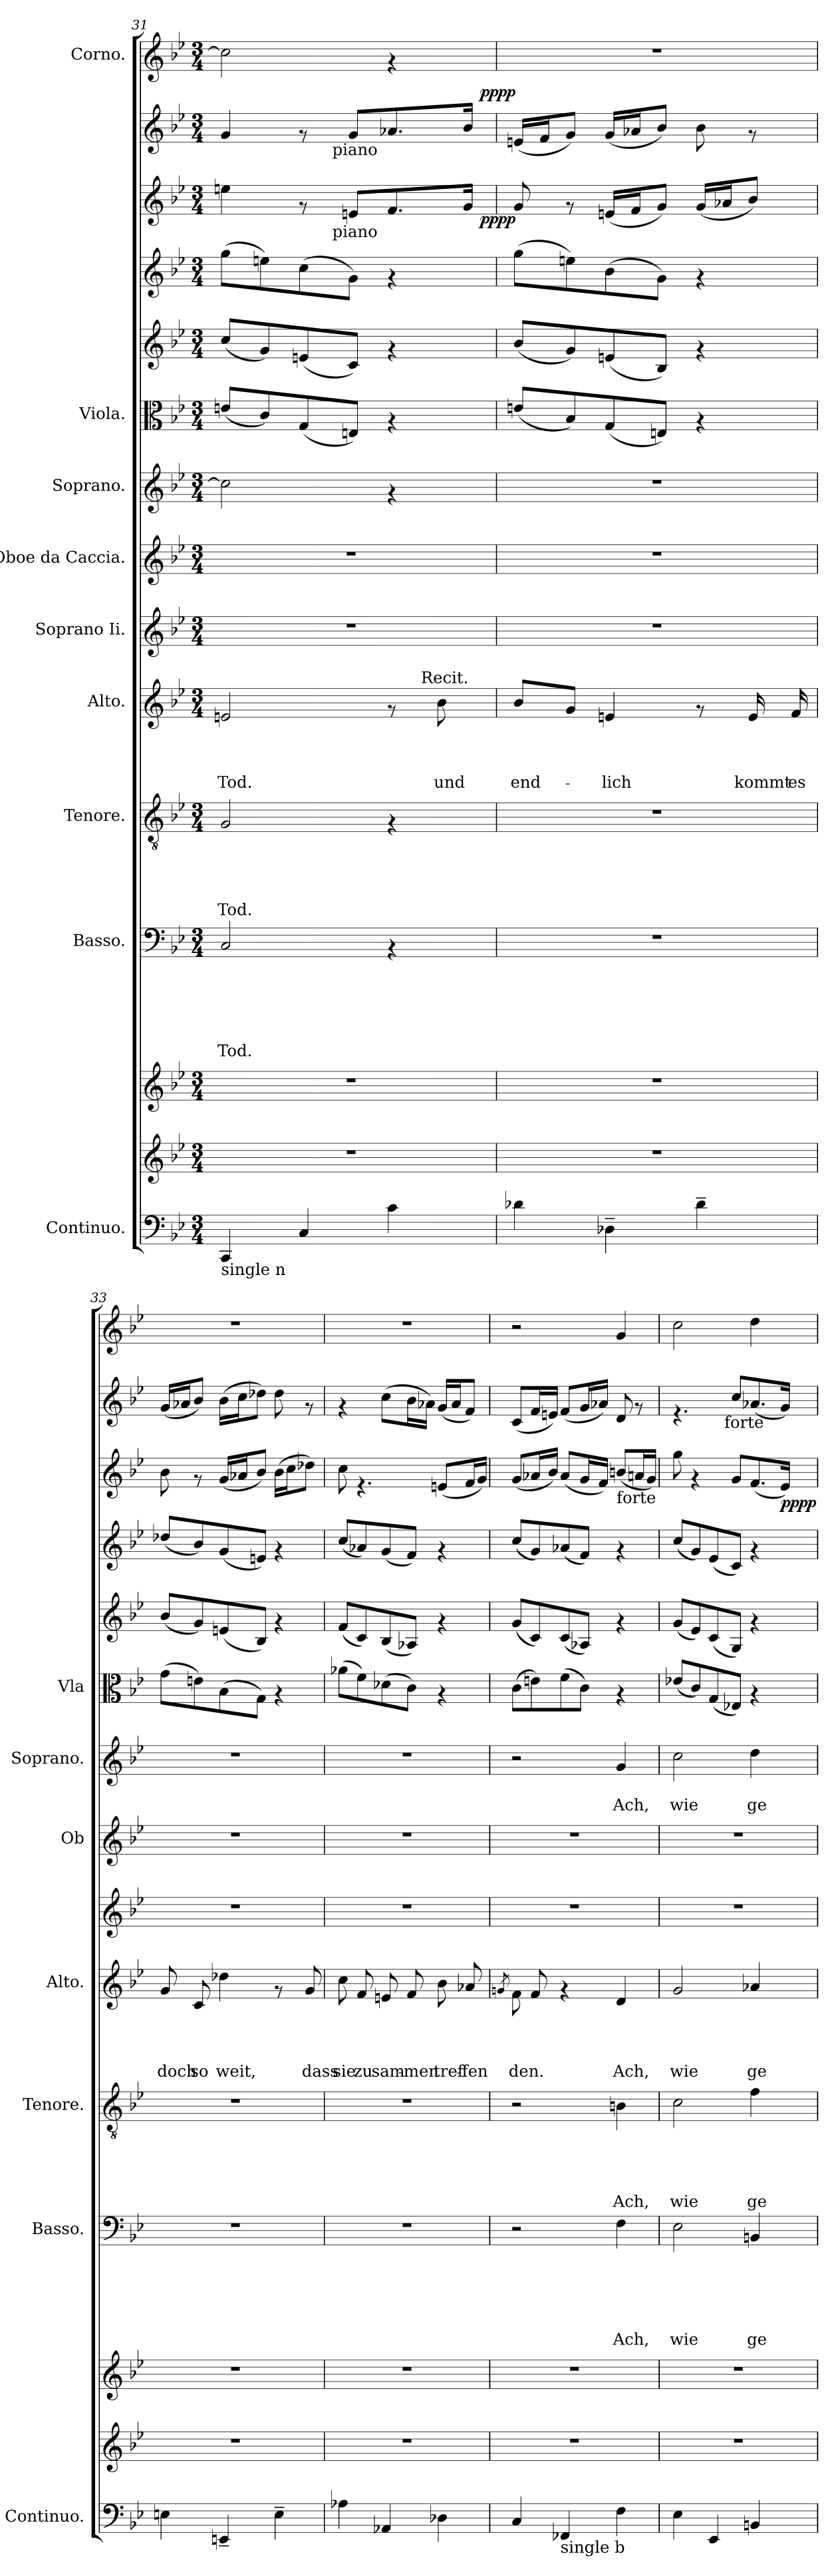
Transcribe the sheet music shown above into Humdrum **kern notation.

**kern	**kern	**kern	**kern	**text	**text	**text	**text	**text	**text	**kern	**text	**text	**text	**text	**text	**kern	**text	**text	**text	**text	**kern	**kern	**kern	**text	**text	**kern	**kern	**kern	**kern	**dynam	**kern	**dynam	**kern
*part15	*part14	*part13	*part12	*part12	*part12	*part12	*part12	*part12	*part12	*part11	*part11	*part11	*part11	*part11	*part11	*part10	*part10	*part10	*part10	*part10	*part9	*part8	*part7	*part7	*part7	*part6	*part5	*part4	*part3	*part3	*part2	*part2	*part1
*staff15	*staff14	*staff13	*staff12	*staff12	*staff12	*staff12	*staff12	*staff12	*staff12	*staff11	*staff11	*staff11	*staff11	*staff11	*staff11	*staff10	*staff10	*staff10	*staff10	*staff10	*staff9	*staff8	*staff7	*staff7	*staff7	*staff6	*staff5	*staff4	*staff3	*staff3	*staff2	*staff2	*staff1
*I"Continuo.	*	*	*I"Basso.	*	*	*	*	*	*	*I"Tenore.	*	*	*	*	*	*I"Alto.	*	*	*	*	*I"Soprano Ii.	*I"Oboe da Caccia.	*I"Soprano.	*	*	*I"Viola.	*	*	*	*	*	*	*I"Corno.
*I'Continuo.	*	*	*I'Basso.	*	*	*	*	*	*	*I'Tenore.	*	*	*	*	*	*I'Alto.	*	*	*	*	*	*I'Ob	*I'Soprano.	*	*	*I'Vla	*	*	*	*	*	*	*
*clefF4	*clefG2	*clefG2	*clefF4	*	*	*	*	*	*	*clefGv2	*	*	*	*	*	*clefG2	*	*	*	*	*clefG2	*clefG2	*clefG2	*	*	*clefC3	*clefG2	*clefG2	*clefG2	*	*clefG2	*	*clefG2
*k[b-e-]	*k[b-e-]	*k[b-e-]	*k[b-e-]	*	*	*	*	*	*	*k[b-e-]	*	*	*	*	*	*k[b-e-]	*	*	*	*	*k[b-e-]	*k[b-e-]	*k[b-e-]	*	*	*k[b-e-]	*k[b-e-]	*k[b-e-]	*k[b-e-]	*	*k[b-e-]	*	*k[b-e-]
*B-:	*B-:	*B-:	*B-:	*	*	*	*	*	*	*B-:	*	*	*	*	*	*B-:	*	*	*	*	*B-:	*B-:	*B-:	*	*	*B-:	*B-:	*B-:	*B-:	*	*B-:	*	*B-:
*M3/4	*M3/4	*M3/4	*M3/4	*	*	*	*	*	*	*M3/4	*	*	*	*	*	*M3/4	*	*	*	*	*M3/4	*M3/4	*M3/4	*	*	*M3/4	*M3/4	*M3/4	*M3/4	*	*M3/4	*	*M3/4
=31	=31	=31	=31	=31	=31	=31	=31	=31	=31	=31	=31	=31	=31	=31	=31	=31	=31	=31	=31	=31	=31	=31	=31	=31	=31	=31	=31	=31	=31	=31	=31	=31	=31
!LO:TX:b:t=single n	!	!	!	!	!	!	!	!	!	!	!	!	!	!	!	!	!	!	!	!	!	!	!	!	!	!	!	!	!	!	!	!	!
!	!	!	!	!	!	!	!	!	!LO:LY:b	!	!	!	!	!	!LO:LY:b	!	!	!	!	!LO:LY:b	!	!	!	!	!	!	!	!	!	!	!	!	!
*	*	*	*	*	*	*	*	*	*	*	*	*	*	*	*	*^	*	*	*	*	*	*	*	*	*	*	*	*	*^	*	*^	*	*
*	*	*	*	*	*	*	*	*	*	*	*	*	*	*	*	*	*	*	*	*	*	*	*	*	*	*	*	*	*	*	*^	*	*	*^	*	*
4CC/	2.r	2.r	2C/	.	.	.	.	.	Tod.	2G/	.	.	.	.	Tod.	2en/	2ryy	.	.	.	Tod.	2.r	2.r	2cc\]	.	.	(<8en/L	(<8cc/L	(>8gg\L	4een\	2ryy	4ryy	.	4g/	2ryy	4ryy	.	2cc\]
.	.	.	.	.	.	.	.	.	.	.	.	.	.	.	.	.	.	.	.	.	.	.	.	.	.	.	8c/)	8g/)	8een\)	.	.	.	.	.	.	.	.	.
4C/	.	.	.	.	.	.	.	.	.	.	.	.	.	.	.	.	.	.	.	.	.	.	.	.	.	.	(<8G/	(<8en/	(>8cc\	8rf	.	16.ryy	.	8rf	.	16.ryy	.	.
!	!	!	!	!	!	!	!	!	!	!	!	!	!	!	!	!	!	!	!	!	!	!	!	!	!	!	!	!	!	!	!	!	!	!	!	!LO:TX:b:t=piano	!	!
!	!	!	!	!	!	!	!	!	!	!	!	!	!	!	!	!	!	!	!	!	!	!	!	!	!	!	!	!	!	!	!	!LO:TX:b:t=piano	!	!	!	!	!	!
.	.	.	.	.	.	.	.	.	.	.	.	.	.	.	.	.	.	.	.	.	.	.	.	.	.	.	.	.	.	.	.	4ryy	.	.	.	4ryy	.	.
.	.	.	.	.	.	.	.	.	.	.	.	.	.	.	.	.	.	.	.	.	.	.	.	.	.	.	8En/J)	8c/J)	8g\J)	8en/L	.	.	.	8g/L	.	.	.	.
4c\	.	.	4rAA	.	.	.	.	.	.	4rF	.	.	.	.	.	8rf	16.ryy	.	.	.	.	.	.	4rf	.	.	4rG	4rf	4rf	8.f/	8..ryy	.	.	8.a-X/	8..ryy	.	.	4rf
!	!	!	!	!	!	!	!	!	!	!	!	!	!	!	!	!	!LO:TX:a:t=Recit.	!	!	!	!	!	!	!	!	!	!	!	!	!	!	!	!	!	!	!	!	!
.	.	.	.	.	.	.	.	.	.	.	.	.	.	.	.	.	8ryy	.	.	.	.	.	.	.	.	.	.	.	.	.	.	8ryy	.	.	.	8ryy	.	.
!	!	!	!	!	!	!	!	!	!	!	!	!	!	!	!	!	!	!	!	!	!LO:LY:b	!	!	!	!	!	!	!	!	!	!	!	!	!	!	!	!	!
.	.	.	.	.	.	.	.	.	.	.	.	.	.	.	.	8b-\	.	.	.	.	und	.	.	.	.	.	.	.	.	.	.	.	.	.	.	.	.	.
.	.	.	.	.	.	.	.	.	.	.	.	.	.	.	.	.	.	.	.	.	.	.	.	.	.	.	.	.	.	16g/Jk	.	.	.	16b-/Jk	.	.	.	.
!	!	!	!	!	!	!	!	!	!	!	!	!	!	!	!	!	!	!	!	!	!	!	!	!	!	!	!	!	!	!	!	!	!LO:DY:b	!	!	!	!LO:DY:a	!
.	.	.	.	.	.	.	.	.	.	.	.	.	.	.	.	.	32ryy	.	.	.	.	.	.	.	.	.	.	.	.	.	32ryy	32ryy	pppp	.	32ryy	32ryy	pppp	.
!!LO:PB:g=z
=32	=32	=32	=32	=32	=32	=32	=32	=32	=32	=32	=32	=32	=32	=32	=32	=32	=32	=32	=32	=32	=32	=32	=32	=32	=32	=32	=32	=32	=32	=32	=32	=32	=32	=32	=32	=32	=32	=32
!	!	!	!	!	!	!	!	!	!	!	!	!	!	!	!	!	!	!	!	!	!LO:LY:b	!	!	!	!	!	!	!	!	!	!	!	!	!	!	!	!	!
*	*	*	*	*	*	*	*	*	*	*	*	*	*	*	*	*	*	*	*	*	*	*	*	*	*	*	*	*	*	*v	*v	*v	*	*	*	*	*	*
*	*	*	*	*	*	*	*	*	*	*	*	*	*	*	*	*v	*v	*	*	*	*	*	*	*	*	*	*	*	*	*	*	*v	*v	*v	*	*
4d-X\	2.r	2.r	2.r	.	.	.	.	.	.	2.r	.	.	.	.	.	8b-/L	.	.	.	end-	2.r	2.r	2.r	.	.	(<8en/L	(<8b-/L	(>8gg\L	8g/	.	(<16en/LL	.	2.r
.	.	.	.	.	.	.	.	.	.	.	.	.	.	.	.	.	.	.	.	.	.	.	.	.	.	.	.	.	.	.	16f/J	.	.
.	.	.	.	.	.	.	.	.	.	.	.	.	.	.	.	8g/J	.	.	.	.	.	.	.	.	.	8B-/)	8g/)	8een\)	8rf	.	8g/J)	.	.
!	!	!	!	!	!	!	!	!	!	!	!	!	!	!	!	!	!	!	!	!LO:LY:b	!	!	!	!	!	!	!	!	!	!	!	!	!
4D-X~>\	.	.	.	.	.	.	.	.	.	.	.	.	.	.	.	4en/	.	.	.	-lich	.	.	.	.	.	(<8G/	(<8en/	(>8b-\	(<16en/LL	.	(<16g/LL	.	.
.	.	.	.	.	.	.	.	.	.	.	.	.	.	.	.	.	.	.	.	.	.	.	.	.	.	.	.	.	16f/J	.	16a-X/J	.	.
.	.	.	.	.	.	.	.	.	.	.	.	.	.	.	.	.	.	.	.	.	.	.	.	.	.	8En/J)	8B-/J)	8g\J)	8g/J)	.	8b-/J)	.	.
4d-~>\	.	.	.	.	.	.	.	.	.	.	.	.	.	.	.	8rf	.	.	.	.	.	.	.	.	.	4rG	4rf	4rf	(<16g/LL	.	8b-\	.	.
.	.	.	.	.	.	.	.	.	.	.	.	.	.	.	.	.	.	.	.	.	.	.	.	.	.	.	.	.	16a-X/J	.	.	.	.
!	!	!	!	!	!	!	!	!	!	!	!	!	!	!	!	!	!	!	!	!LO:LY:b	!	!	!	!	!	!	!	!	!	!	!	!	!
.	.	.	.	.	.	.	.	.	.	.	.	.	.	.	.	16e/	.	.	.	kommt	.	.	.	.	.	.	.	.	8b-/J)	.	8rf	.	.
!	!	!	!	!	!	!	!	!	!	!	!	!	!	!	!	!	!	!	!	!LO:LY:b	!	!	!	!	!	!	!	!	!	!	!	!	!
.	.	.	.	.	.	.	.	.	.	.	.	.	.	.	.	16f/	.	.	.	es	.	.	.	.	.	.	.	.	.	.	.	.	.
=33	=33	=33	=33	=33	=33	=33	=33	=33	=33	=33	=33	=33	=33	=33	=33	=33	=33	=33	=33	=33	=33	=33	=33	=33	=33	=33	=33	=33	=33	=33	=33	=33	=33
!	!	!	!	!	!	!	!	!	!	!	!	!	!	!	!	!	!	!	!	!LO:LY:b	!	!	!	!	!	!	!	!	!	!	!	!	!
4En<\	2.r	2.r	2.r	.	.	.	.	.	.	2.r	.	.	.	.	.	8g/	.	.	.	doch	2.r	2.r	2.r	.	.	(>8g\L	(<8b-/L	(<8dd-X/L	8b-\	.	(<16g/LL	.	2.r
.	.	.	.	.	.	.	.	.	.	.	.	.	.	.	.	.	.	.	.	.	.	.	.	.	.	.	.	.	.	.	16a-X/J	.	.
!	!	!	!	!	!	!	!	!	!	!	!	!	!	!	!	!	!	!	!	!LO:LY:b	!	!	!	!	!	!	!	!	!	!	!	!	!
.	.	.	.	.	.	.	.	.	.	.	.	.	.	.	.	8c/	.	.	.	so	.	.	.	.	.	8en\)	8g/)	8b-/)	8rf	.	8b-/J)	.	.
!	!	!	!	!	!	!	!	!	!	!	!	!	!	!	!	!	!	!	!	!LO:LY:b	!	!	!	!	!	!	!	!	!	!	!	!	!
4EEn~</	.	.	.	.	.	.	.	.	.	.	.	.	.	.	.	4dd-X\	.	.	.	weit,	.	.	.	.	.	(>8B-\	(<8en/	(<8g/	(<16g/LL	.	(>16b-\LL	.	.
.	.	.	.	.	.	.	.	.	.	.	.	.	.	.	.	.	.	.	.	.	.	.	.	.	.	.	.	.	16a-X/J	.	16cc\J	.	.
.	.	.	.	.	.	.	.	.	.	.	.	.	.	.	.	.	.	.	.	.	.	.	.	.	.	8G\J)	8B-/J)	8en/J)	8b-/J)	.	8dd-X\J)	.	.
4E~>\	.	.	.	.	.	.	.	.	.	.	.	.	.	.	.	8rf	.	.	.	.	.	.	.	.	.	4rG	4rf	4rf	(>16b-\LL	.	8dd-\	.	.
.	.	.	.	.	.	.	.	.	.	.	.	.	.	.	.	.	.	.	.	.	.	.	.	.	.	.	.	.	16cc\J	.	.	.	.
!	!	!	!	!	!	!	!	!	!	!	!	!	!	!	!	!	!	!	!	!LO:LY:b	!	!	!	!	!	!	!	!	!	!	!	!	!
.	.	.	.	.	.	.	.	.	.	.	.	.	.	.	.	8g/	.	.	.	dass	.	.	.	.	.	.	.	.	8dd-X\J)	.	8rf	.	.
=34	=34	=34	=34	=34	=34	=34	=34	=34	=34	=34	=34	=34	=34	=34	=34	=34	=34	=34	=34	=34	=34	=34	=34	=34	=34	=34	=34	=34	=34	=34	=34	=34	=34
!	!	!	!	!	!	!	!	!	!	!	!	!	!	!	!	!	!	!	!	!LO:LY:b	!	!	!	!	!	!	!	!	!	!	!	!	!
4A-X\	2.r	2.r	2.r	.	.	.	.	.	.	2.r	.	.	.	.	.	8cc\	.	.	.	sie	2.r	2.r	2.r	.	.	(>8a-X\L	(<8f/L	(<8cc/L	8cc\	.	4rf	.	2.r
!	!	!	!	!	!	!	!	!	!	!	!	!	!	!	!	!	!	!	!	!LO:LY:b	!	!	!	!	!	!	!	!	!	!	!	!	!
.	.	.	.	.	.	.	.	.	.	.	.	.	.	.	.	8f/	.	.	.	zu	.	.	.	.	.	8f\)	8c/)	8a-X/)	4.rf	.	.	.	.
!	!	!	!	!	!	!	!	!	!	!	!	!	!	!	!	!	!	!	!	!LO:LY:b	!	!	!	!	!	!	!	!	!	!	!	!	!
4AA-X/	.	.	.	.	.	.	.	.	.	.	.	.	.	.	.	8en/	.	.	.	sam-	.	.	.	.	.	(>8d-X\	(<8B-/	(<8g/	.	.	(>8cc\L	.	.
!	!	!	!	!	!	!	!	!	!	!	!	!	!	!	!	!	!	!	!	!LO:LY:b	!	!	!	!	!	!	!	!	!	!	!	!	!
.	.	.	.	.	.	.	.	.	.	.	.	.	.	.	.	8f/	.	.	.	-men	.	.	.	.	.	8c\J)	8A-X/J)	8f/J)	.	.	16b-\L	.	.
.	.	.	.	.	.	.	.	.	.	.	.	.	.	.	.	.	.	.	.	.	.	.	.	.	.	.	.	.	.	.	16a-X\JJ)	.	.
!	!	!	!	!	!	!	!	!	!	!	!	!	!	!	!	!	!	!	!	!LO:LY:b	!	!	!	!	!	!	!	!	!	!	!	!	!
4D-X\	.	.	.	.	.	.	.	.	.	.	.	.	.	.	.	8b-\	.	.	.	tref-	.	.	.	.	.	4rG	4rf	4rf	(<8en/L	.	(<16g/LL	.	.
.	.	.	.	.	.	.	.	.	.	.	.	.	.	.	.	.	.	.	.	.	.	.	.	.	.	.	.	.	.	.	16a-/J	.	.
!	!	!	!	!	!	!	!	!	!	!	!	!	!	!	!	!	!	!	!	!LO:LY:b	!	!	!	!	!	!	!	!	!	!	!	!	!
.	.	.	.	.	.	.	.	.	.	.	.	.	.	.	.	8a-X/	.	.	.	-fen	.	.	.	.	.	.	.	.	16f/L	.	8f/J)	.	.
.	.	.	.	.	.	.	.	.	.	.	.	.	.	.	.	.	.	.	.	.	.	.	.	.	.	.	.	.	16g/JJ)	.	.	.	.
!!LO:PB:g=z
=35	=35	=35	=35	=35	=35	=35	=35	=35	=35	=35	=35	=35	=35	=35	=35	=35	=35	=35	=35	=35	=35	=35	=35	=35	=35	=35	=35	=35	=35	=35	=35	=35	=35
.	.	.	.	.	.	.	.	.	.	.	.	.	.	.	.	8qgn/	.	.	.	.	.	.	.	.	.	.	.	.	.	.	.	.	.
!	!	!	!	!	!	!	!	!	!	!	!	!	!	!	!	!	!	!	!	!LO:LY:b	!	!	!	!	!	!	!	!	!	!	!	!	!
4C</	2.r	2.r	2r	.	.	.	.	.	.	2r	.	.	.	.	.	8f\	.	.	.	den.	2.r	2.r	2r	.	.	(>8c\L	(<8g/L	(<8cc/L	(<8g/L	.	(<8c/L	.	2r
.	.	.	.	.	.	.	.	.	.	.	.	.	.	.	.	8f/	.	.	.	.	.	.	.	.	.	8en\)	8c/)	8g/)	16a-X/L	.	16f/L	.	.
.	.	.	.	.	.	.	.	.	.	.	.	.	.	.	.	.	.	.	.	.	.	.	.	.	.	.	.	.	16b-/JJ)	.	16en/JJ)	.	.
!LO:TX:b:t=single b	!	!	!	!	!	!	!	!	!	!	!	!	!	!	!	!	!	!	!	!	!	!	!	!	!	!	!	!	!	!	!	!	!
4FF-/	.	.	.	.	.	.	.	.	.	.	.	.	.	.	.	4rf	.	.	.	.	.	.	.	.	.	(>8f\	(<8c/	(<8a-X/	(<8a-/L	.	(<8f/L	.	.
.	.	.	.	.	.	.	.	.	.	.	.	.	.	.	.	.	.	.	.	.	.	.	.	.	.	8c\J)	8A-X/J)	8f/J)	16g/L	.	16g/L	.	.
.	.	.	.	.	.	.	.	.	.	.	.	.	.	.	.	.	.	.	.	.	.	.	.	.	.	.	.	.	16f/JJ)	.	16a-X/JJ)	.	.
!	!	!	!	!	!	!	!	!	!	!	!	!	!	!	!	!	!	!	!	!	!	!	!	!	!	!	!	!	!LO:TX:b:t=forte	!	!	!	!
!	!	!	!	!	!	!	!	!	!LO:LY:b	!	!	!	!	!	!LO:LY:b	!	!	!	!	!LO:LY:b	!	!	!	!	!LO:LY:b	!	!	!	!	!	!	!	!
4F\	.	.	4F\	.	.	.	.	.	Ach,	4Bn\	.	.	.	.	Ach,	4d/	.	.	.	Ach,	.	.	4g/	.	Ach,	4rG	4rf	4rf	(<8bn/L	.	8d/	.	4g/
.	.	.	.	.	.	.	.	.	.	.	.	.	.	.	.	.	.	.	.	.	.	.	.	.	.	.	.	.	16an/L	.	8rf	.	.
.	.	.	.	.	.	.	.	.	.	.	.	.	.	.	.	.	.	.	.	.	.	.	.	.	.	.	.	.	16g/JJ)	.	.	.	.
=36	=36	=36	=36	=36	=36	=36	=36	=36	=36	=36	=36	=36	=36	=36	=36	=36	=36	=36	=36	=36	=36	=36	=36	=36	=36	=36	=36	=36	=36	=36	=36	=36	=36
!	!	!	!	!	!	!	!	!	!LO:LY:b	!	!	!	!	!	!LO:LY:b	!	!	!	!	!LO:LY:b	!	!	!	!	!LO:LY:b	!	!	!	!	!	!	!	!
*	*	*	*	*	*	*	*	*	*	*	*	*	*	*	*	*	*	*	*	*	*	*	*	*	*	*	*	*	*	*	*^	*	*
4E-\	2.r	2.r	2E-\	.	.	.	.	.	wie	2c\	.	.	.	.	wie	2g/	.	.	.	wie	2.r	2.r	2cc\	.	wie	(<8e-X/L	(<8g/L	(<8cc/L	8gg\	.	4.rf	4ryy	.	2cc\
.	.	.	.	.	.	.	.	.	.	.	.	.	.	.	.	.	.	.	.	.	.	.	.	.	.	8c/)	8e-/)	8g/)	4rf	.	.	.	.	.
4EE-/	.	.	.	.	.	.	.	.	.	.	.	.	.	.	.	.	.	.	.	.	.	.	.	.	.	(<8G/	(<8c/	(<8e-/	.	.	.	16.ryy	.	.
!	!	!	!	!	!	!	!	!	!	!	!	!	!	!	!	!	!	!	!	!	!	!	!	!	!	!	!	!	!	!	!	!LO:TX:b:t=forte	!	!
.	.	.	.	.	.	.	.	.	.	.	.	.	.	.	.	.	.	.	.	.	.	.	.	.	.	.	.	.	.	.	.	4ryy	.	.
.	.	.	.	.	.	.	.	.	.	.	.	.	.	.	.	.	.	.	.	.	.	.	.	.	.	8E-X/J)	8G/J)	8c/J)	8g/L	.	8cc/L	.	.	.
!	!	!	!	!	!	!	!	!	!LO:LY:b	!	!	!	!	!	!LO:LY:b	!	!	!	!	!LO:LY:b	!	!	!	!	!LO:LY:b	!	!	!	!	!	!	!	!	!
4BBn/	.	.	4BBn/	.	.	.	.	.	ge-	4f\	.	.	.	.	ge-	4a-X/	.	.	.	ge-	.	.	4dd\	.	ge-	4rG	4rf	4rf	(<8.f/	.	(<8.a-X/	.	.	4dd\
.	.	.	.	.	.	.	.	.	.	.	.	.	.	.	.	.	.	.	.	.	.	.	.	.	.	.	.	.	.	.	.	8ryy	.	.
!	!	!	!	!	!	!	!	!	!	!	!	!	!	!	!	!	!	!	!	!	!	!	!	!	!	!	!	!	!	!LO:DY:b	!	!	!	!
.	.	.	.	.	.	.	.	.	.	.	.	.	.	.	.	.	.	.	.	.	.	.	.	.	.	.	.	.	16e-/Jk)	pppp	16g/Jk)	.	.	.
.	.	.	.	.	.	.	.	.	.	.	.	.	.	.	.	.	.	.	.	.	.	.	.	.	.	.	.	.	.	.	.	32ryy	.	.
*	*	*	*	*	*	*	*	*	*	*	*	*	*	*	*	*	*	*	*	*	*	*	*	*	*	*	*	*	*	*	*v	*v	*	*
=	=	=	=	=	=	=	=	=	=	=	=	=	=	=	=	=	=	=	=	=	=	=	=	=	=	=	=	=	=	=	=	=	=
*-	*-	*-	*-	*-	*-	*-	*-	*-	*-	*-	*-	*-	*-	*-	*-	*-	*-	*-	*-	*-	*-	*-	*-	*-	*-	*-	*-	*-	*-	*-	*-	*-	*-
